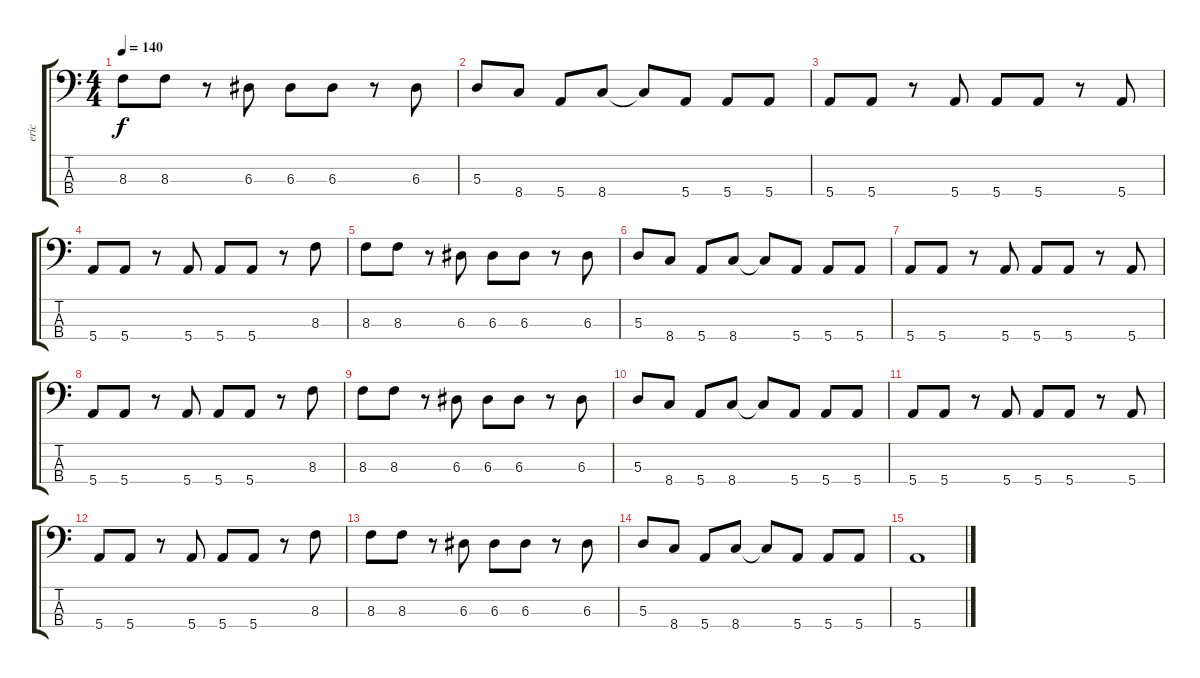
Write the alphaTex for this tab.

\track ("eric" "eric") {instrument electricbassfinger}
\staff {score tabs}
\tuning (G2 D2 A1 E1) {hide}
\ts (4 4)
\tempo 140
\clef f4
\ks c
8.3.8{dy f} 8.3.8 r.8 6.3.8 6.3.8 6.3.8 r.8 6.3.8 |
5.3.8 8.4.8 5.4.8 8.4.8 8.4{t}.8 5.4.8 5.4.8 5.4.8 |
5.4.8 5.4.8 r.8 5.4.8 5.4.8 5.4.8 r.8 5.4.8 |
5.4.8 5.4.8 r.8 5.4.8 5.4.8 5.4.8 r.8 8.3.8 |
8.3.8 8.3.8 r.8 6.3.8 6.3.8 6.3.8 r.8 6.3.8 |
5.3.8 8.4.8 5.4.8 8.4.8 8.4{t}.8 5.4.8 5.4.8 5.4.8 |
5.4.8 5.4.8 r.8 5.4.8 5.4.8 5.4.8 r.8 5.4.8 |
5.4.8 5.4.8 r.8 5.4.8 5.4.8 5.4.8 r.8 8.3.8 |
8.3.8 8.3.8 r.8 6.3.8 6.3.8 6.3.8 r.8 6.3.8 |
5.3.8 8.4.8 5.4.8 8.4.8 8.4{t}.8 5.4.8 5.4.8 5.4.8 |
5.4.8 5.4.8 r.8 5.4.8 5.4.8 5.4.8 r.8 5.4.8 |
5.4.8 5.4.8 r.8 5.4.8 5.4.8 5.4.8 r.8 8.3.8 |
8.3.8 8.3.8 r.8 6.3.8 6.3.8 6.3.8 r.8 6.3.8 |
5.3.8 8.4.8 5.4.8 8.4.8 8.4{t}.8 5.4.8 5.4.8 5.4.8 |
5.4.1
